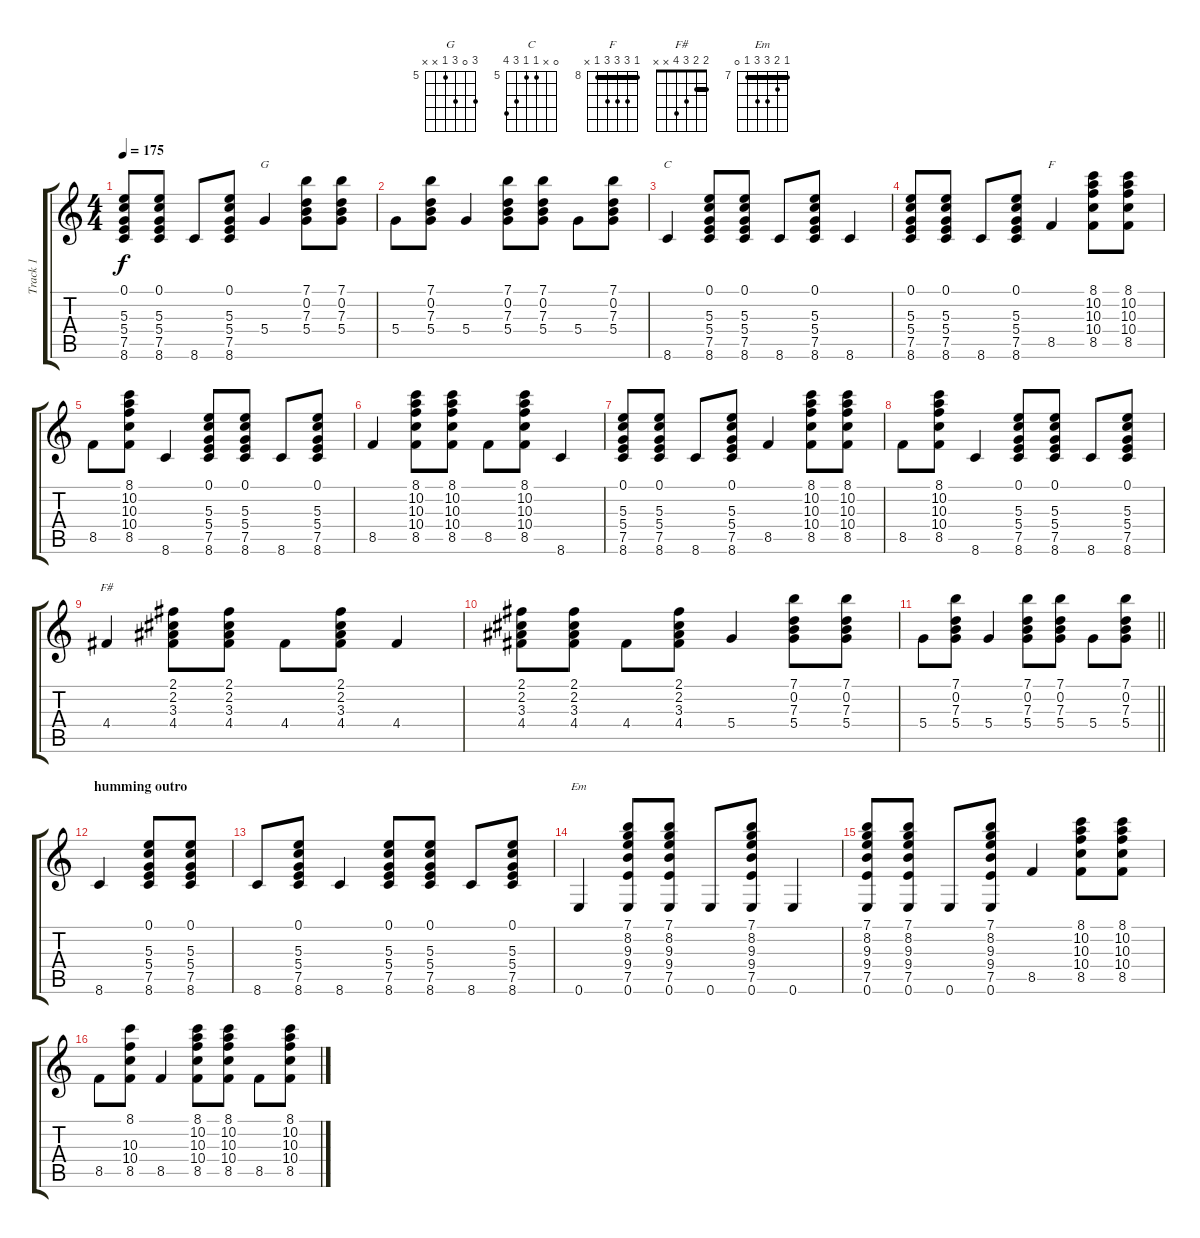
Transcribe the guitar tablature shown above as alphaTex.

\track ("Track 1" "Track 1") {instrument acousticguitarnylon}
\staff {score tabs}
\tuning (E4 B3 G3 D3 A2 E2) {hide}
\chord ("G" 7 0 7 5 x x) {firstfret 5}
\chord ("C" 0 x 5 5 7 8) {firstfret 5}
\chord ("F" 8 10 10 10 8 x) {firstfret 8 barre 8}
\chord ("F#" 2 2 3 4 x x) {barre 2}
\chord ("Em" 7 8 9 9 7 0) {firstfret 7 barre 7}
\ts (4 4)
\tempo 175
\clef g2
\ks c
(0.1 5.3 5.4 7.5 8.6).8{dy f} (0.1 5.3 5.4 7.5 8.6).8 8.6.8 (0.1 5.3 5.4 7.5 8.6).8 5.4.4{ch "G"} (7.1 0.2 7.3 5.4).8 (7.1 0.2 7.3 5.4).8 |
5.4.8 (7.1 0.2 7.3 5.4).8 5.4.4 (7.1 0.2 7.3 5.4).8 (7.1 0.2 7.3 5.4).8 5.4.8 (7.1 0.2 7.3 5.4).8 |
8.6.4{ch "C"} (0.1 5.3 5.4 7.5 8.6).8 (0.1 5.3 5.4 7.5 8.6).8 8.6.8 (0.1 5.3 5.4 7.5 8.6).8 8.6.4 |
(0.1 5.3 5.4 7.5 8.6).8 (0.1 5.3 5.4 7.5 8.6).8 8.6.8 (0.1 5.3 5.4 7.5 8.6).8 8.5.4{ch "F"} (8.1 10.2 10.3 10.4 8.5).8 (8.1 10.2 10.3 10.4 8.5).8 |
8.5.8 (8.1 10.2 10.3 10.4 8.5).8 8.6.4 (0.1 5.3 5.4 7.5 8.6).8 (0.1 5.3 5.4 7.5 8.6).8 8.6.8 (0.1 5.3 5.4 7.5 8.6).8 |
8.5.4 (8.1 10.2 10.3 10.4 8.5).8 (8.1 10.2 10.3 10.4 8.5).8 8.5.8 (8.1 10.2 10.3 10.4 8.5).8 8.6.4 |
(0.1 5.3 5.4 7.5 8.6).8 (0.1 5.3 5.4 7.5 8.6).8 8.6.8 (0.1 5.3 5.4 7.5 8.6).8 8.5.4 (8.1 10.2 10.3 10.4 8.5).8 (8.1 10.2 10.3 10.4 8.5).8 |
8.5.8 (8.1 10.2 10.3 10.4 8.5).8 8.6.4 (0.1 5.3 5.4 7.5 8.6).8 (0.1 5.3 5.4 7.5 8.6).8 8.6.8 (0.1 5.3 5.4 7.5 8.6).8 |
4.4.4{ch "F#"} (2.1 2.2 3.3 4.4).8 (2.1 2.2 3.3 4.4).8 4.4.8 (2.1 2.2 3.3 4.4).8 4.4.4 |
(2.1 2.2 3.3 4.4).8 (2.1 2.2 3.3 4.4).8 4.4.8 (2.1 2.2 3.3 4.4).8 5.4.4 (7.1 0.2 7.3 5.4).8 (7.1 0.2 7.3 5.4).8 |
\barLineRight lightlight
5.4.8 (7.1 0.2 7.3 5.4).8 5.4.4 (7.1 0.2 7.3 5.4).8 (7.1 0.2 7.3 5.4).8 5.4.8 (7.1 0.2 7.3 5.4).8 |
\section ("" "humming outro")
8.6.4 (0.1 5.3 5.4 7.5 8.6).8 (0.1 5.3 5.4 7.5 8.6).8 |
8.6.8 (0.1 5.3 5.4 7.5 8.6).8 8.6.4 (0.1 5.3 5.4 7.5 8.6).8 (0.1 5.3 5.4 7.5 8.6).8 8.6.8 (0.1 5.3 5.4 7.5 8.6).8 |
0.6.4{ch "Em"} (7.1 8.2 9.3 9.4 7.5 0.6).8 (7.1 8.2 9.3 9.4 7.5 0.6).8 0.6.8 (7.1 8.2 9.3 9.4 7.5 0.6).8 0.6.4 |
(7.1 8.2 9.3 9.4 7.5 0.6).8 (7.1 8.2 9.3 9.4 7.5 0.6).8 0.6.8 (7.1 8.2 9.3 9.4 7.5 0.6).8 8.5.4 (8.1 10.2 10.3 10.4 8.5).8 (8.1 10.2 10.3 10.4 8.5).8 |
8.5.8 (8.1 10.3 10.4 8.5).8 8.5.4 (8.1 10.2 10.3 10.4 8.5).8 (8.1 10.2 10.3 10.4 8.5).8 8.5.8 (8.1 10.2 10.3 10.4 8.5).8
